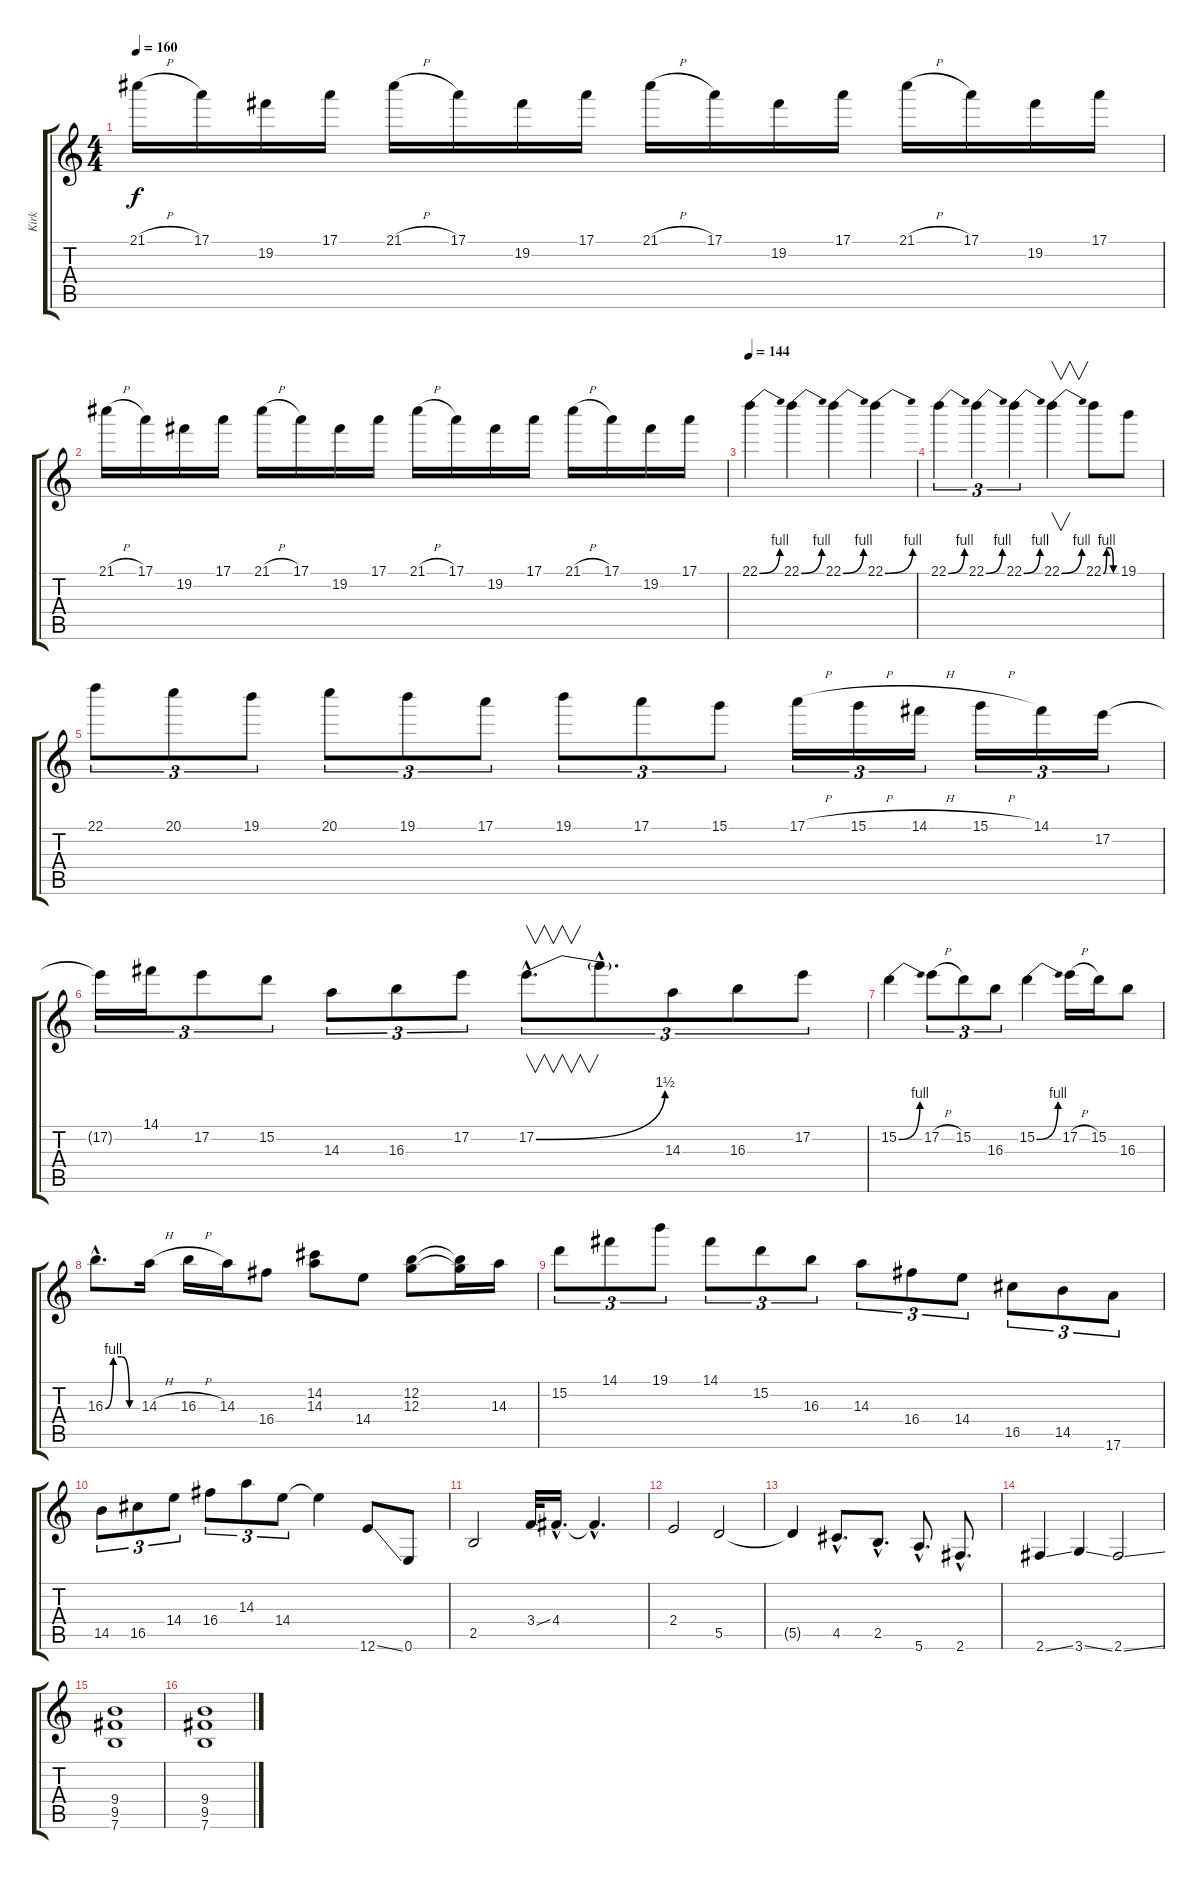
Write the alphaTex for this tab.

\track ("Kirk" "Kirk") {instrument distortionguitar}
\staff {score tabs}
\tuning (E4 B3 G3 D3 A2 E2) {hide}
\ts (4 4)
\tempo 160
\clef g2
\ks c
21.1{h}.16{dy f} 17.1.16 19.2.16 17.1.16 21.1{h}.16 17.1.16 19.2.16 17.1.16 21.1{h}.16 17.1.16 19.2.16 17.1.16 21.1{h}.16 17.1.16 19.2.16 17.1.16 |
21.1{h}.16 17.1.16 19.2.16 17.1.16 21.1{h}.16 17.1.16 19.2.16 17.1.16 21.1{h}.16 17.1.16 19.2.16 17.1.16 21.1{h}.16 17.1.16 19.2.16 17.1.16 |
\tempo 144
22.1{be (bend 0 0 60 4)}.4 22.1{be (bend 0 0 60 4)}.4 22.1{be (bend 0 0 60 4)}.4 22.1{be (bend 0 0 60 4)}.4 |
22.1{be (bend 0 0 60 4)}.4{tu (3 2)} 22.1{be (bend 0 0 60 4)}.4{tu (3 2)} 22.1{be (bend 0 0 60 4)}.4{tu (3 2)} 22.1{be (bend 0 0 60 4)}.4{v} 22.1{be (custom 0 0 15 4 30 4 45 0 60 0)}.8 19.1.8 |
22.1.8{tu (3 2)} 20.1.8{tu (3 2)} 19.1.8{tu (3 2)} 20.1.8{tu (3 2)} 19.1.8{tu (3 2)} 17.1.8{tu (3 2)} 19.1.8{tu (3 2)} 17.1.8{tu (3 2)} 15.1.8{tu (3 2)} 17.1{h}.16{tu (3 2)} 15.1{h}.16{tu (3 2)} 14.1{h}.16{tu (3 2)} 15.1{h}.16{tu (3 2)} 14.1.16{tu (3 2)} 17.2.16{tu (3 2)} |
17.2{t}.16{tu (3 2)} 14.1.16{tu (3 2)} 17.2.8{tu (3 2)} 15.2.8{tu (3 2)} 14.3.8{tu (3 2)} 16.3.8{tu (3 2)} 17.2.8{tu (3 2)} 17.2{be (bend 0 0 60 6) hac}.8{v d tu (3 2)} 17.2{hac t}.8{d tu (3 2)} 14.3.8{tu (3 2)} 16.3.8{tu (3 2)} 17.2.8{tu (3 2)} |
15.2{be (bend 0 0 60 4)}.4 17.2{h}.8{tu (3 2)} 15.2.8{tu (3 2)} 16.3.8{tu (3 2)} 15.2{be (bend 0 0 60 4)}.4 17.2{h}.16 15.2.16 16.3.8 |
16.3{be (custom 0 0 15 4 30 4 45 0 60 0) hac}.8{d} 14.3{h}.16 16.3{h}.16 14.3.16 16.4.8 (14.2 14.3).8 14.4.8 (12.2 12.3).8 (12.2{t} 12.3{t}).16 14.3.16 |
15.2.8{tu (3 2)} 14.1.8{tu (3 2)} 19.1.8{tu (3 2)} 14.1.8{tu (3 2)} 15.2.8{tu (3 2)} 16.3.8{tu (3 2)} 14.3.8{tu (3 2)} 16.4.8{tu (3 2)} 14.4.8{tu (3 2)} 16.5.8{tu (3 2)} 14.5.8{tu (3 2)} 17.6.8{tu (3 2)} |
14.5.8{tu (3 2)} 16.5.8{tu (3 2)} 14.4.8{tu (3 2)} 16.4.8{tu (3 2)} 14.3.8{tu (3 2)} 14.4.8{tu (3 2)} 14.4{t}.4 12.6{ss}.8 0.6.8 |
2.5.2 3.4{ss}.32 4.4{hac}.16{d} 4.4{hac t}.4{d} |
2.4.2 5.5.2 |
5.5{t}.4 4.5{hac}.8{d} 2.5{hac}.8{d} 5.6{hac}.8{d} 2.6{hac}.8{d} |
2.6{ss}.4 3.6{ss}.4 2.6{ss}.2 |
(9.4 9.5 7.6).1 |
(9.4 9.5 7.6).1
